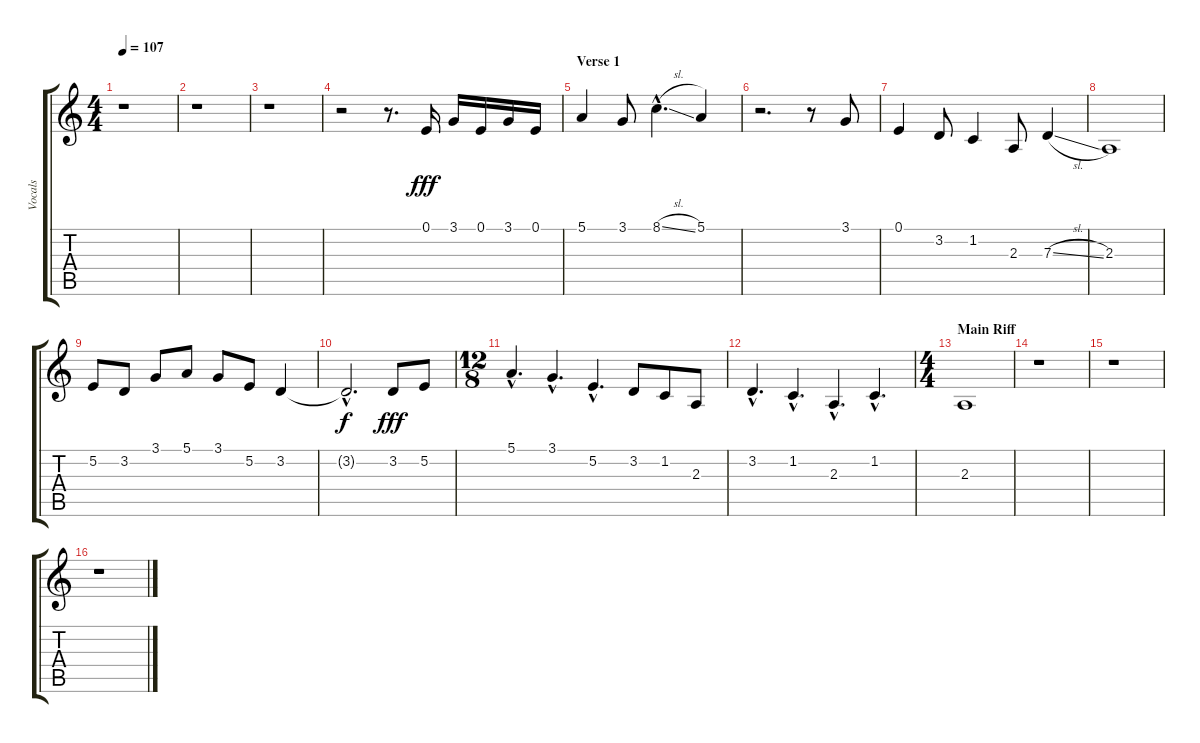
\track ("Vocals" "Vocals") {instrument lead2sawtooth}
\staff {score tabs}
\tuning (E4 B3 G3 D3 A2 E2) {hide}
\ts (4 4)
\tempo 107
\clef g2
\ks c
r.1{dy fff} |
r.1 |
r.1 |
r.2 r.8{d} 0.1.16 3.1.16 0.1.16 3.1.16 0.1.16 |
\section ("" "Verse 1")
5.1.4 3.1.8 8.1{sl hac}.4{d} 5.1.4 |
r.2{d} r.8 3.1.8 |
0.1.4 3.2.8 1.2.4 2.3.8 7.3{sl}.4 |
2.3.1{volume 0} |
5.2.8{volume 16} 3.2.8 3.1.8 5.1.8 3.1.8 5.2.8 3.2.4 |
3.2{hac t}.2{d dy f volume 0} 3.2.8{dy fff volume 16} 5.2.8 |
\ts (12 8)
5.1{hac}.4{d} 3.1{hac}.4{d} 5.2{hac}.4{d} 3.2.8 1.2.8 2.3.8 |
3.2{hac}.4{d} 1.2{hac}.4{d} 2.3{hac}.4{d} 1.2{hac}.4{d} |
\ts (4 4)
\section ("" "Main Riff")
2.3.1{volume 0} |
r.1 |
r.1 |
r.1
